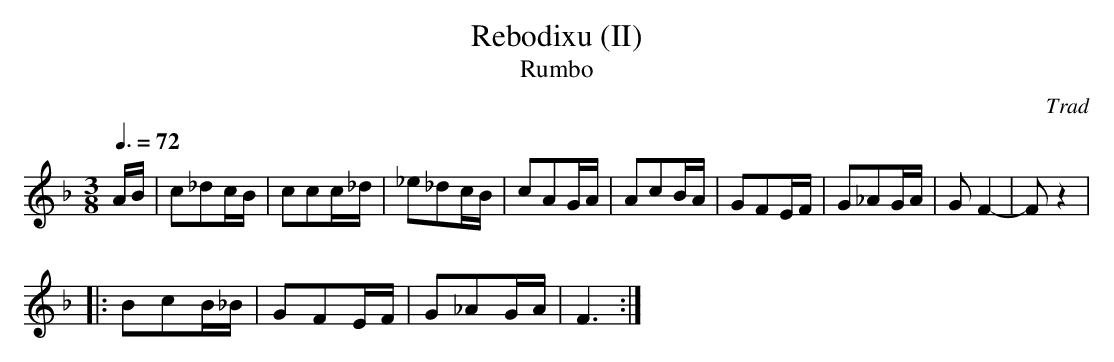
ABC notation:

X:1
T:Rebodixu (II)
T:Rumbo
C:Trad
M:3/8
L:1/8
Q:3/8=72
K:F
A/B/|c_dc/B/|ccc/_d/|_e_dc/B/|cAG/A/|AcB/A/|GFE/F/|G_AG/A/|G F2-|F z2|
|: BcB/_B/|GFE/F/|G_AG/A/|F3 :|
